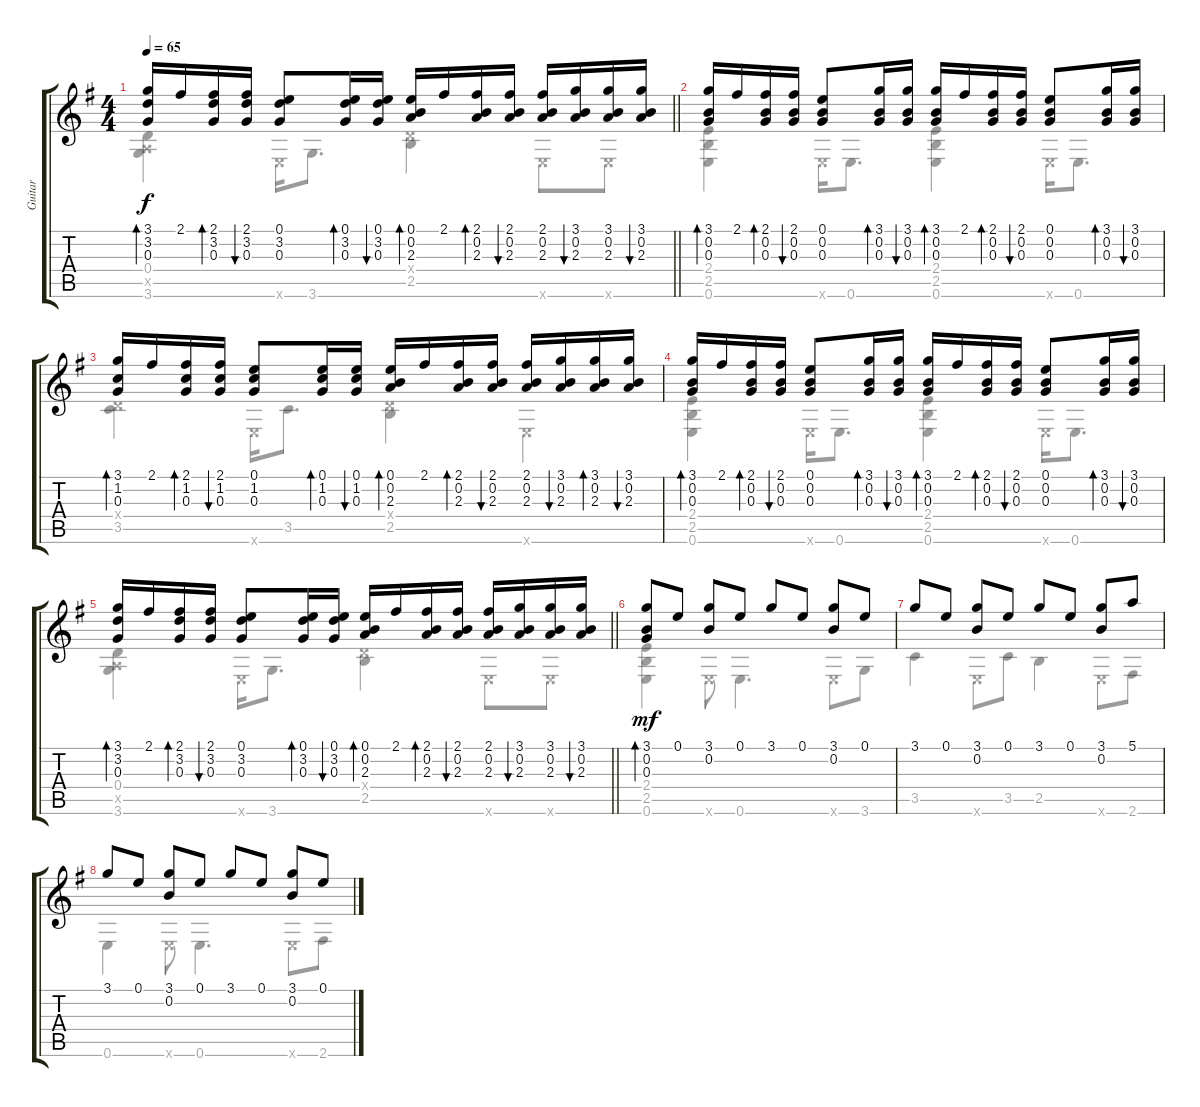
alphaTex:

\track (" Guitar" " Guitar") {instrument acousticguitarsteel}
\staff {score tabs}
\tuning (E4 B3 G3 D3 A2 E2) {hide}
\voice
\ts (4 4)
\tempo 65
\clef g2
\barLineRight lightlight
\ks eminor
(3.1 3.2 0.3).16{bd 30 dy f} 2.1.16 (2.1 3.2 0.3).16{bd 30} (2.1 3.2 0.3).16{bu 30} (0.1 3.2 0.3).8 (0.1 3.2 0.3).16{bd 30} (0.1 3.2 0.3).16{bu 30} (0.1 0.2 2.3).16{bd 30} 2.1.16 (2.1 0.2 2.3).16{bd 30} (2.1 0.2 2.3).16{bu 30} (2.1 0.2 2.3).16 (3.1 0.2 2.3).16{bu 30} (3.1 0.2 2.3).16 (3.1 0.2 2.3).16{bu 30} |
(3.1 0.2 0.3).16{bd 30} 2.1.16 (2.1 0.2 0.3).16{bd 30} (2.1 0.2 0.3).16{bu 30} (0.1 0.2 0.3).8 (3.1 0.2 0.3).16{bd 30} (3.1 0.2 0.3).16{bu 30} (3.1 0.2 0.3).16{bd 30} 2.1.16 (2.1 0.2 0.3).16{bd 30} (2.1 0.2 0.3).16{bu 30} (0.1 0.2 0.3).8 (3.1 0.2 0.3).16{bd 30} (3.1 0.2 0.3).16{bu 30} |
(3.1 1.2 0.3).16{bd 30} 2.1.16 (2.1 1.2 0.3).16{bd 30} (2.1 1.2 0.3).16{bu 30} (0.1 1.2 0.3).8 (0.1 1.2 0.3).16{bd 30} (0.1 1.2 0.3).16{bu 30} (0.1 0.2 2.3).16{bd 30} 2.1.16 (2.1 0.2 2.3).16{bd 30} (2.1 0.2 2.3).16{bu 30} (2.1 0.2 2.3).16 (3.1 0.2 2.3).16{bu 30} (3.1 0.2 2.3).16{bd 30} (3.1 0.2 2.3).16{bu 30} |
(3.1 0.2 0.3).16{bd 30} 2.1.16 (2.1 0.2 0.3).16{bd 30} (2.1 0.2 0.3).16{bu 30} (0.1 0.2 0.3).8 (3.1 0.2 0.3).16{bd 30} (3.1 0.2 0.3).16{bu 30} (3.1 0.2 0.3).16{bd 30} 2.1.16 (2.1 0.2 0.3).16{bd 30} (2.1 0.2 0.3).16{bu 30} (0.1 0.2 0.3).8 (3.1 0.2 0.3).16{bd 30} (3.1 0.2 0.3).16{bu 30} |
\barLineRight lightlight
(3.1 3.2 0.3).16{bd 30} 2.1.16 (2.1 3.2 0.3).16{bd 30} (2.1 3.2 0.3).16{bu 30} (0.1 3.2 0.3).8 (0.1 3.2 0.3).16{bd 30} (0.1 3.2 0.3).16{bu 30} (0.1 0.2 2.3).16{bd 30} 2.1.16 (2.1 0.2 2.3).16{bd 30} (2.1 0.2 2.3).16{bu 30} (2.1 0.2 2.3).16 (3.1 0.2 2.3).16{bu 30} (3.1 0.2 2.3).16 (3.1 0.2 2.3).16{bu 30} |
(3.1 0.2 0.3).8{bd 30 dy mf} 0.1.8 (3.1 0.2).8 0.1.8 3.1.8 0.1.8 (3.1 0.2).8 0.1.8 |
3.1.8 0.1.8 (3.1 0.2).8 0.1.8 3.1.8 0.1.8 (3.1 0.2).8 5.1.8 |
3.1.8 0.1.8 (3.1 0.2).8 0.1.8 3.1.8 0.1.8 (3.1 0.2).8 0.1.8
\voice
\clef g2
\ottava regular
\simile none
\barLineRight lightlight
\ks eminor
(0.4 0.5{x} 3.6).4{dy f} 0.6{x}.16 3.6.8{d} (0.4{x} 2.5).4 0.6{x}.8 0.6{x}.8 |
(2.4 2.5 0.6).4 0.6{x}.16 0.6.8{d} (2.4 2.5 0.6).4 0.6{x}.16 0.6.8{d} |
(0.4{x} 3.5).4 0.6{x}.16 3.5.8{d} (0.4{x} 2.5).4 0.6{x}.4 |
(2.4 2.5 0.6).4 0.6{x}.16 0.6.8{d} (2.4 2.5 0.6).4 0.6{x}.16 0.6.8{d} |
\barLineRight lightlight
(0.4 0.5{x} 3.6).4 0.6{x}.16 3.6.8{d} (0.4{x} 2.5).4 0.6{x}.8 0.6{x}.8 |
(2.4 2.5 0.6).4{dy mf} 0.6{x}.8 0.6.4{d} 0.6{x}.8 3.6.8 |
3.5.4 0.6{x}.8 3.5.8 2.5.4 0.6{x}.8 2.6.8 |
0.6.4 0.6{x}.8 0.6.4{d} 0.6{x}.8 2.6.8
